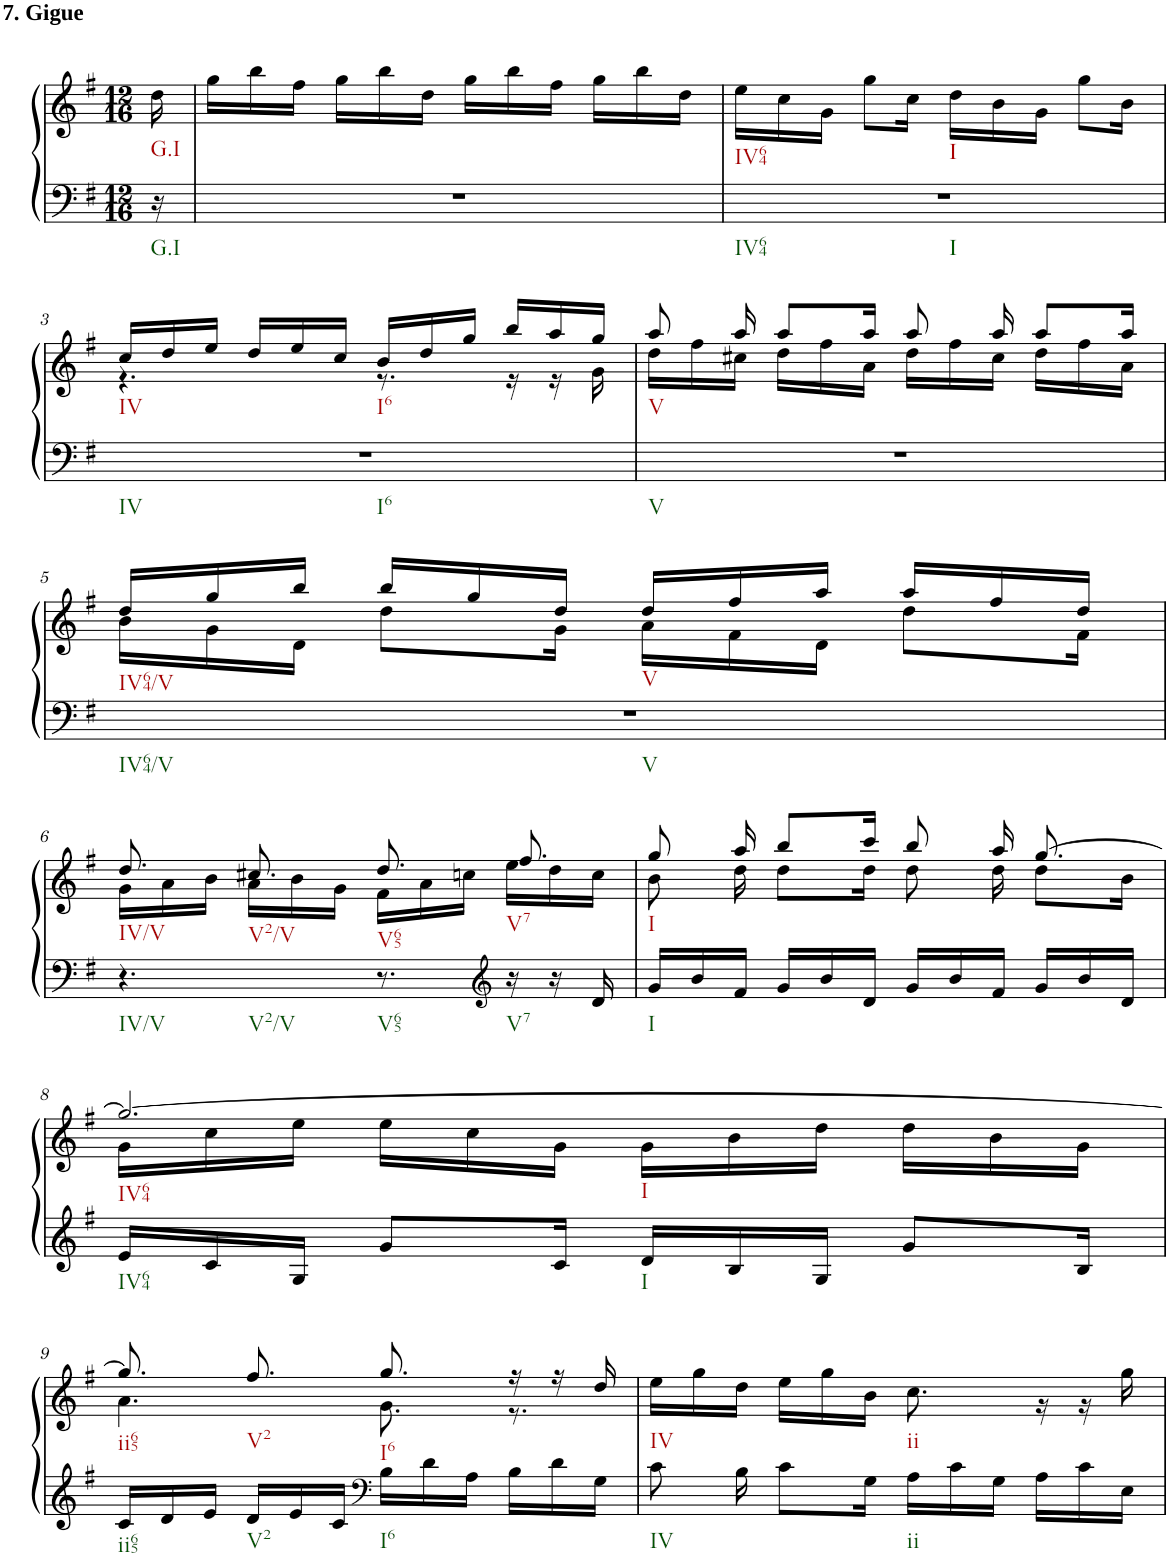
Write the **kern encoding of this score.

**kern	**kern
*part1	*part1
*staff2	*staff1
*I"Klavier linke Hand	*
*clefF4	*clefG2
*k[f#]	*k[f#]
*M12/16	*M12/16
=	=
!	!LO:TX:a:B:t=7. Gigue
16r	16dd\
=1	=1
2.r	16gg\LL
.	16bb\
.	16ff#\JJ
.	16gg\LL
.	16bb\
.	16dd\JJ
.	16gg\LL
.	16bb\
.	16ff#\JJ
.	16gg\LL
.	16bb\
.	16dd\JJ
=2	=2
2.r	16ee\LL
.	16cc\
.	16g\JJ
.	8gg\L
.	16cc\Jk
.	16dd\LL
.	16b\
.	16g\JJ
.	8gg\L
.	16b\Jk
!!LO:LB:g=z
=3	=3
*	*^
2.r	16cc/LL	4.r
.	16dd/	.
.	16ee/JJ	.
.	16dd/LL	.
.	16ee/	.
.	16cc/JJ	.
.	16b/LL	8.r
.	16dd/	.
.	16gg/JJ	.
.	16bb/LL	16r
.	16aa/	16r
.	16gg/JJ	16g\
=4	=4	=4
2.r	8aa/	16dd\LL
.	.	16ff#\
.	16aa/	16cc#X\JJ
.	8aa/L	16dd\LL
.	.	16ff#\
.	16aa/Jk	16a\JJ
.	8aa/	16dd\LL
.	.	16ff#\
.	16aa/	16cc#\JJ
.	8aa/L	16dd\LL
.	.	16ff#\
.	16aa/Jk	16a\JJ
!!LO:LB:g=z	!!
=5	=5	=5
2.r	16dd/LL	16b\LL
.	16gg/	16g\
.	16bb/JJ	16d\JJ
.	16bb/LL	8dd\L
.	16gg/	.
.	16dd/JJ	16g\Jk
.	16dd/LL	16a\LL
.	16ff#/	16f#\
.	16aa/JJ	16d\JJ
.	16aa/LL	8dd\L
.	16ff#/	.
.	16dd/JJ	16f#\Jk
!!LO:LB:g=z	!!
=6	=6	=6
4.r	8.dd/	16g\LL
.	.	16a\
.	.	16b\JJ
.	8.cc#X/	16a\LL
.	.	16b\
.	.	16g\JJ
8.r	8.dd/	16f#\LL
.	.	16a\
.	.	16ccn\JJ
*clefG2	*	*
16r	8.ff#/	16ee\LL
16r	.	16dd\
16d/	.	16cc\JJ
=7	=7	=7
16g/LL	8gg/	8b\
16b/	.	.
16f#/JJ	16aa/	16dd\
16g/LL	8bb/L	8dd\L
16b/	.	.
16d/JJ	16ccc/Jk	16dd\Jk
16g/LL	8bb/	8dd\
16b/	.	.
16f#/JJ	16aa/	16dd\
16g/LL	[8.gg/	8dd\L
16b/	.	.
16d/JJ	.	16b\Jk
!!LO:LB:g=z	!!
=8	=8	=8
16e/LL	2.gg/_	16g\LL
16c/	.	16cc\
16G/JJ	.	16ee\JJ
8g/L	.	16ee\LL
.	.	16cc\
16c/Jk	.	16g\JJ
16d/LL	.	16g\LL
16B/	.	16b\
16G/JJ	.	16dd\JJ
8g/L	.	16dd\LL
.	.	16b\
16B/Jk	.	16g\JJ
!!LO:LB:g=z	!!
=9	=9	=9
16c/LL	8.gg/]	4.a\
16d/	.	.
16e/JJ	.	.
16d/LL	8.ff#/	.
16e/	.	.
16c/JJ	.	.
*clefF4	*	*
16B\LL	8.gg/	8.g\
16d\	.	.
16A\JJ	.	.
16B\LL	16r	8.r
16d\	16r	.
16G\JJ	16dd/	.
=10	=10	=10
8c\	2.ryy	16ee\LL
.	.	16gg\
16B\	.	16dd\JJ
8c\L	.	16ee\LL
.	.	16gg\
16G\Jk	.	16b\JJ
16A\LL	.	8.cc\
16c\	.	.
16G\JJ	.	.
16A\LL	.	16r
16c\	.	16r
16E\JJ	.	16gg\
*	*v	*v
=	=
*-	*-
